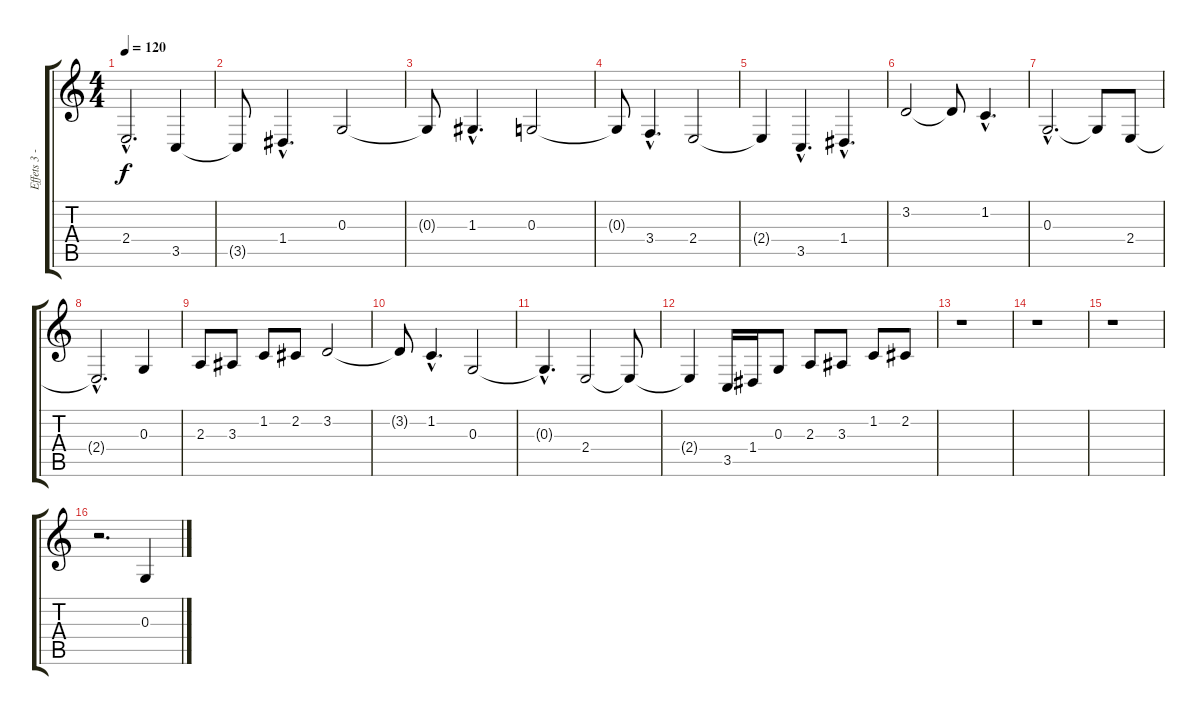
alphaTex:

\track ("Effets 3 - Cordes Additionnelles" "Effets 3 -") {instrument stringensemble2}
\staff {score tabs}
\tuning (E4 B3 G3 D3 A2 E2) {hide}
\ts (4 4)
\tempo 120
\clef g2
\ks c
2.4{hac}.2{d dy f} 3.5.4 |
3.5{t}.8 1.4{hac}.4{d} 0.3.2 |
0.3{t}.8 1.3{hac}.4{d} 0.3.2 |
0.3{t}.8 3.4{hac}.4{d} 2.4.2 |
2.4{t}.4 3.5{hac}.4{d} 1.4{hac}.4{d} |
3.2.2 3.2{t}.8 1.2{hac}.4{d} |
0.3{hac}.2{d} 0.3{t}.8 2.4.8 |
2.4{hac t}.2{d} 0.3.4 |
2.3.8 3.3.8 1.2.8 2.2.8 3.2.2 |
3.2{t}.8 1.2{hac}.4{d} 0.3.2 |
0.3{hac t}.4{d} 2.4.2 2.4{t}.8 |
2.4{t}.4 3.5.16 1.4.16 0.3.8 2.3.8 3.3.8 1.2.8 2.2.8 |
r.1 |
r.1 |
r.1 |
r.2{d} 0.3.4{volume 8}
